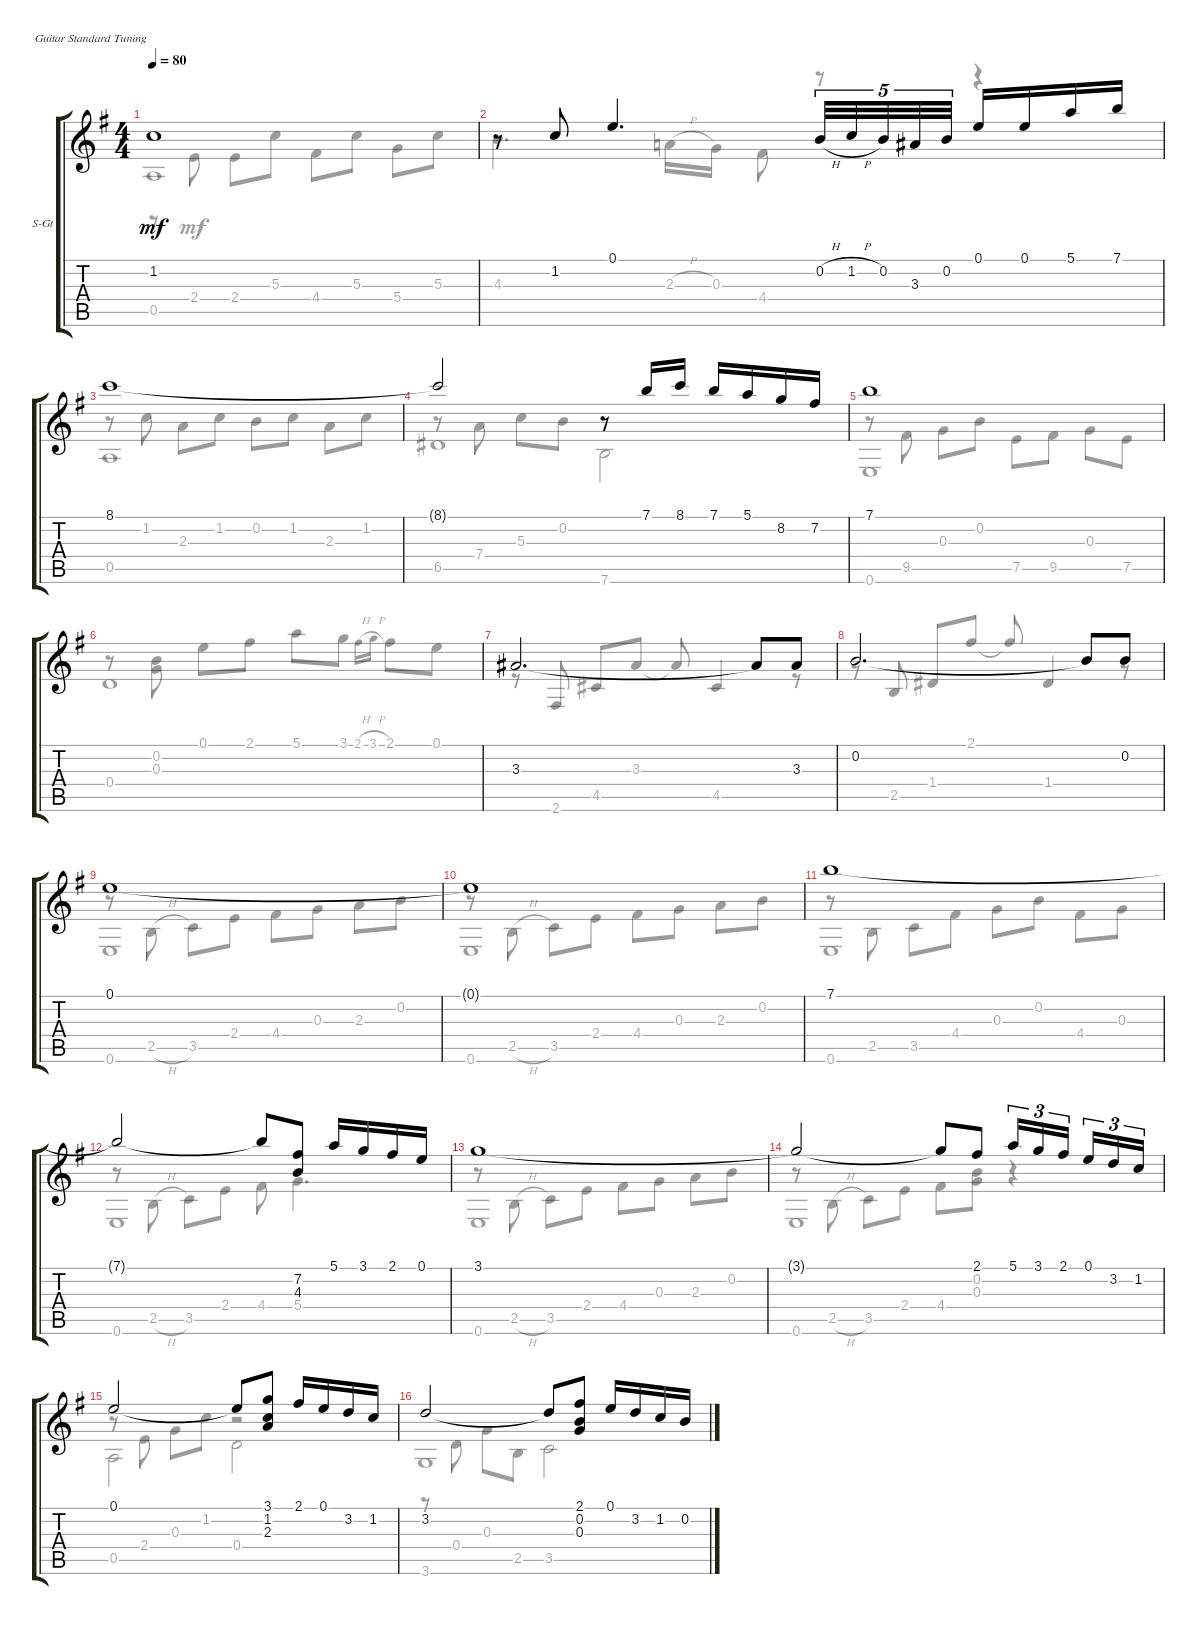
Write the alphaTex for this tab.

\defaultSystemsLayout 4
\bracketExtendMode groupsimilarinstruments
\firstSystemTrackNameOrientation horizontal
\otherSystemsTrackNameOrientation horizontal
\track ("Steel Guitar" "S-Gt") {instrument acousticguitarnylon}
\staff {score tabs}
\tuning (E4 B3 G3 D3 A2 E2)
\voice
\ts (4 4)
\tempo 80
\clef g2
\ks eminor
1.2.1{dy mf} |
r.8 1.2.8 0.1.4{d} 0.2{h}.32{tu (5 4)} 1.2{h}.32{tu (5 4)} 0.2.32{tu (5 4)} 3.3.32{tu (5 4)} 0.2.32{tu (5 4)} 0.1.16 0.1.16 5.1.16 7.1.16 |
8.1.1 |
8.1{t}.2 r.8 7.1.16 8.1.16 7.1.16 5.1.16 8.2.16 7.2.16 |
7.1.1 |
|
3.3.2{d} 3.3{t}.8 3.3.8 |
0.2.2{d} 0.2{t}.8 0.2.8 |
0.1.1 |
0.1{t}.1 |
7.1.1 |
7.1{t}.2 7.1{t}.8 (7.2 4.3).8 5.1.16 3.1.16 2.1.16 0.1.16 |
3.1.1 |
3.1{t}.2 3.1{t}.8 2.1.8 5.1.16{tu (3 2)} 3.1.16{tu (3 2)} 2.1.16{tu (3 2)} 0.1.16{tu (3 2)} 3.2.16{tu (3 2)} 1.2.16{tu (3 2)} |
0.1.2 0.1{t}.8 (3.1 1.2 2.3).8 2.1.16 0.1.16 3.2.16 1.2.16 |
3.2.2 3.2{t}.8 (2.1 0.2 0.3).8 0.1.16 3.2.16 1.2.16 0.2.16
\voice
\clef g2
\ottava regular
\simile none
\ks eminor
0.5.1{dy mf} |
4.3.4{d} 2.3{h}.16 0.3.16 4.4.8 r.8 r.4 |
0.5.1 |
6.5.1 |
0.6.1 |
0.4.1 |
|
|
0.6.1 |
0.6.1 |
0.6.1 |
0.6.1 |
0.6.1 |
0.6.1 |
0.5.2 0.4.2 |
3.6.1
\voice
\clef g2
\ottava regular
\simile none
\ks eminor
r.8{dy mf} 2.4.8 2.4.8 5.3.8 4.4.8 5.3.8 5.4.8 5.3.8 |
|
r.8 1.2.8 2.3.8 1.2.8 0.2.8 1.2.8 2.3.8 1.2.8 |
r.8 7.4.8 5.3.8 0.2.8 7.6.2 |
r.8 9.5.8 0.3.8 0.2.8 7.5.8 9.5.8 0.3.8 7.5.8 |
r.8 (0.2 0.3).8 0.1.8 2.1.8 5.1.8 3.1.8 2.1{h}.16{gr onbeat} 3.1{h}.16{gr onbeat} 2.1.8 0.1.8 |
r.8{beam invert} 2.6.8{beam invert} 4.5.8{beam invert} 3.3.8 3.3{t}.8{beam invert} 4.5.4{beam invert} r.8{beam invert} |
r.8{beam invert} 2.5.8{beam invert} 1.4.8{beam invert} 2.1.8 2.1{t}.8{beam invert} 1.4.4{beam invert} r.8{beam invert} |
r.8 2.5{h}.8 3.5.8 2.4.8 4.4.8 0.3.8 2.3.8 0.2.8 |
r.8 2.5{h}.8 3.5.8 2.4.8 4.4.8 0.3.8 2.3.8 0.2.8 |
r.8 2.5.8 3.5.8 4.4.8 0.3.8 0.2.8 4.4.8 0.3.8 |
r.8 2.5{h}.8 3.5.8 2.4.8 4.4.8 5.4.4{d} |
r.8 2.5{h}.8 3.5.8 2.4.8 4.4.8 0.3.8 2.3.8 0.2.8 |
r.8 2.5{h}.8 3.5.8 2.4.8 4.4.8 (0.2 0.3).8 r.4 |
r.8 2.4.8 0.3.8 1.2.8 r.2 |
r.8 0.4.8 0.3.8 2.5.8 3.5.2
